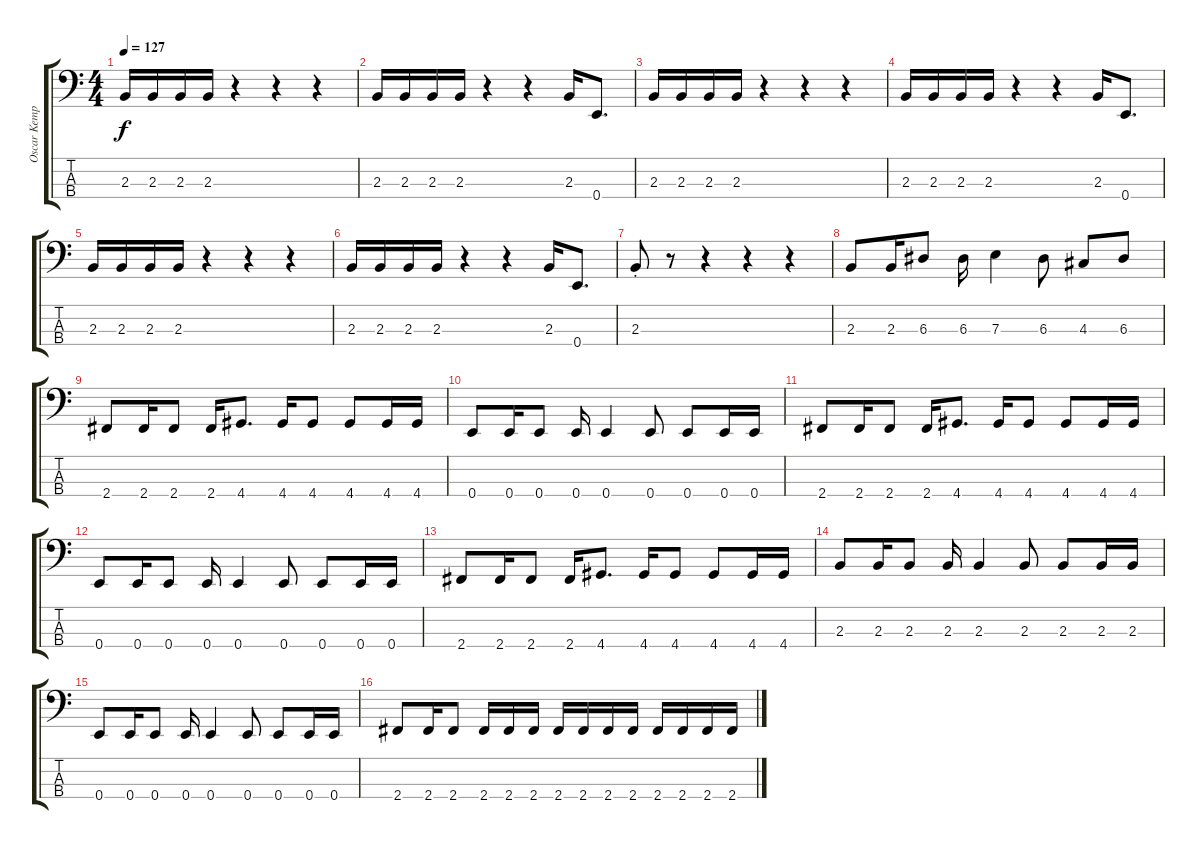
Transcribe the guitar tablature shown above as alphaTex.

\track ("Oscar Kempe" "Oscar Kemp") {instrument electricbasspick}
\staff {score tabs}
\tuning (G2 D2 A1 E1) {hide}
\ts (4 4)
\tempo 127
\clef f4
\ks c
2.3.16{dy f} 2.3.16 2.3.16 2.3.16 r.4 r.4 r.4 |
2.3.16 2.3.16 2.3.16 2.3.16 r.4 r.4 2.3.16 0.4.8{d} |
2.3.16 2.3.16 2.3.16 2.3.16 r.4 r.4 r.4 |
2.3.16 2.3.16 2.3.16 2.3.16 r.4 r.4 2.3.16 0.4.8{d} |
2.3.16 2.3.16 2.3.16 2.3.16 r.4 r.4 r.4 |
2.3.16 2.3.16 2.3.16 2.3.16 r.4 r.4 2.3.16 0.4.8{d} |
2.3{st}.8 r.8 r.4 r.4 r.4 |
2.3.8 2.3.16 6.3.8 6.3.16 7.3.4 6.3.8 4.3.8 6.3.8 |
2.4.8 2.4.16 2.4.8 2.4.16 4.4.8{d} 4.4.16 4.4.8 4.4.8 4.4.16 4.4.16 |
0.4.8 0.4.16 0.4.8 0.4.16 0.4.4 0.4.8 0.4.8 0.4.16 0.4.16 |
2.4.8 2.4.16 2.4.8 2.4.16 4.4.8{d} 4.4.16 4.4.8 4.4.8 4.4.16 4.4.16 |
0.4.8 0.4.16 0.4.8 0.4.16 0.4.4 0.4.8 0.4.8 0.4.16 0.4.16 |
2.4.8 2.4.16 2.4.8 2.4.16 4.4.8{d} 4.4.16 4.4.8 4.4.8 4.4.16 4.4.16 |
2.3.8 2.3.16 2.3.8 2.3.16 2.3.4 2.3.8 2.3.8 2.3.16 2.3.16 |
0.4.8 0.4.16 0.4.8 0.4.16 0.4.4 0.4.8 0.4.8 0.4.16 0.4.16 |
2.4.8 2.4.16 2.4.8 2.4.16 2.4.16 2.4.16 2.4.16 2.4.16 2.4.16 2.4.16 2.4.16 2.4.16 2.4.16 2.4.16
